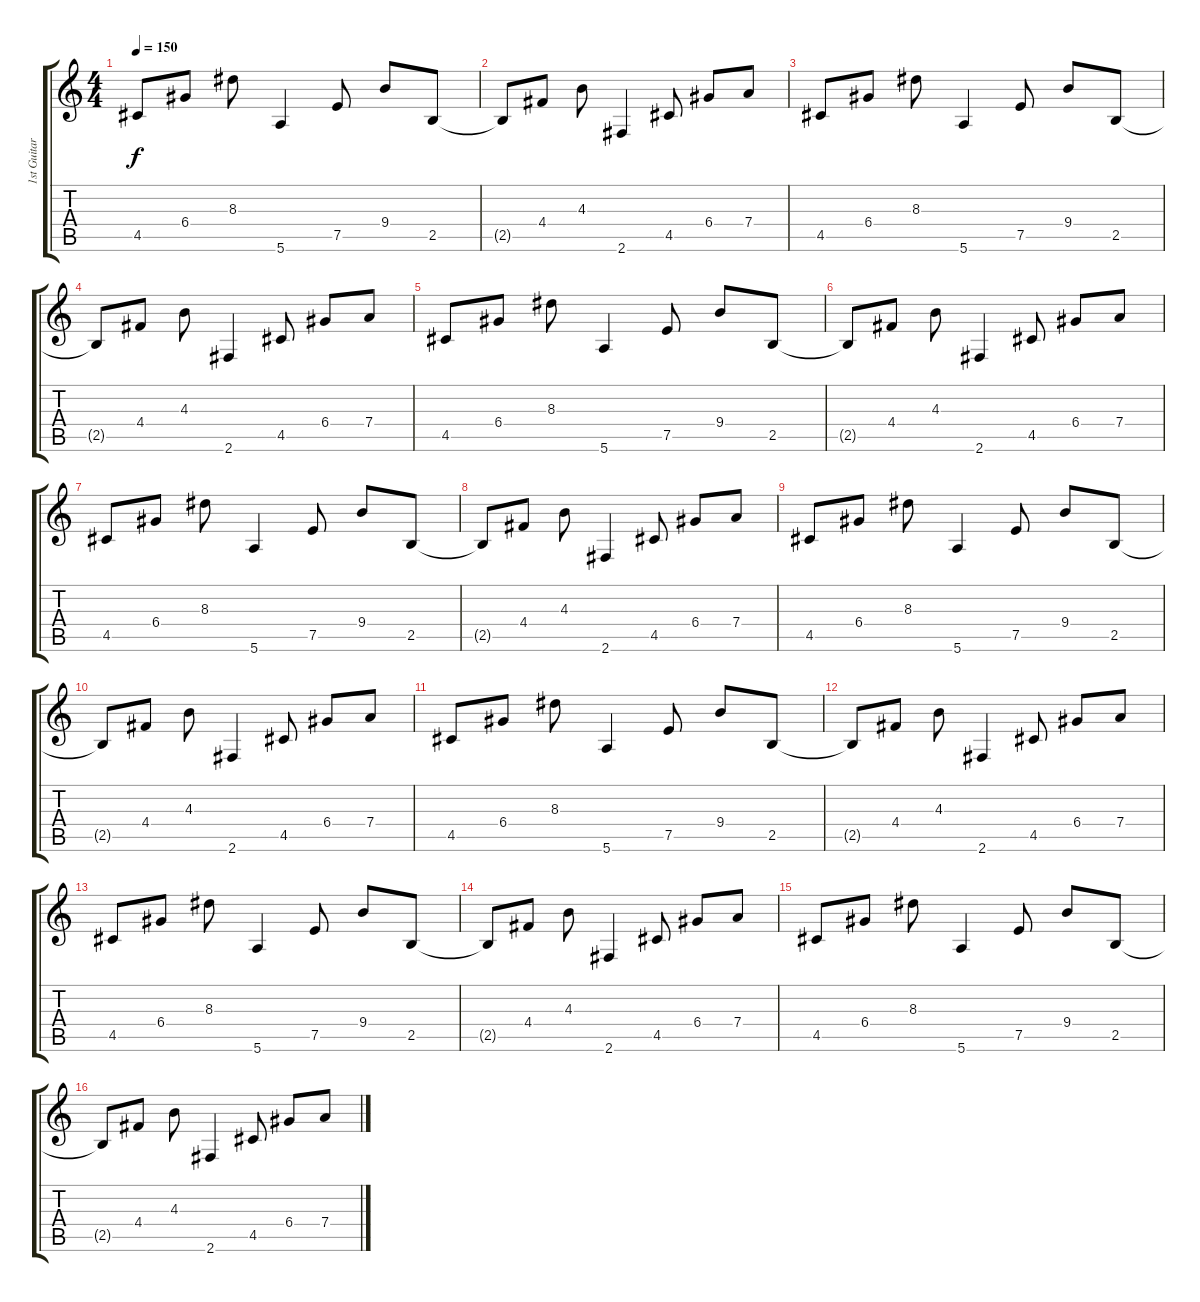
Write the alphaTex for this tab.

\track ("1st Guitar" "1st Guitar") {instrument electricguitarjazz}
\staff {score tabs}
\tuning (E4 B3 G3 D3 A2 E2) {hide}
\ts (4 4)
\tempo 150
\clef g2
\ks c
4.5.8{dy f} 6.4.8 8.3.8 5.6.4 7.5.8 9.4.8 2.5.8 |
2.5{t}.8 4.4.8 4.3.8 2.6.4 4.5.8 6.4.8 7.4.8 |
4.5.8 6.4.8 8.3.8 5.6.4 7.5.8 9.4.8 2.5.8 |
2.5{t}.8 4.4.8 4.3.8 2.6.4 4.5.8 6.4.8 7.4.8 |
4.5.8 6.4.8 8.3.8 5.6.4 7.5.8 9.4.8 2.5.8 |
2.5{t}.8 4.4.8 4.3.8 2.6.4 4.5.8 6.4.8 7.4.8 |
4.5.8 6.4.8 8.3.8 5.6.4 7.5.8 9.4.8 2.5.8 |
2.5{t}.8 4.4.8 4.3.8 2.6.4 4.5.8 6.4.8 7.4.8 |
4.5.8 6.4.8 8.3.8 5.6.4 7.5.8 9.4.8 2.5.8 |
2.5{t}.8 4.4.8 4.3.8 2.6.4 4.5.8 6.4.8 7.4.8 |
4.5.8 6.4.8 8.3.8 5.6.4 7.5.8 9.4.8 2.5.8 |
2.5{t}.8 4.4.8 4.3.8 2.6.4 4.5.8 6.4.8 7.4.8 |
4.5.8 6.4.8 8.3.8 5.6.4 7.5.8 9.4.8 2.5.8 |
2.5{t}.8 4.4.8 4.3.8 2.6.4 4.5.8 6.4.8 7.4.8 |
4.5.8 6.4.8 8.3.8 5.6.4 7.5.8 9.4.8 2.5.8 |
2.5{t}.8 4.4.8 4.3.8 2.6.4 4.5.8 6.4.8 7.4.8
